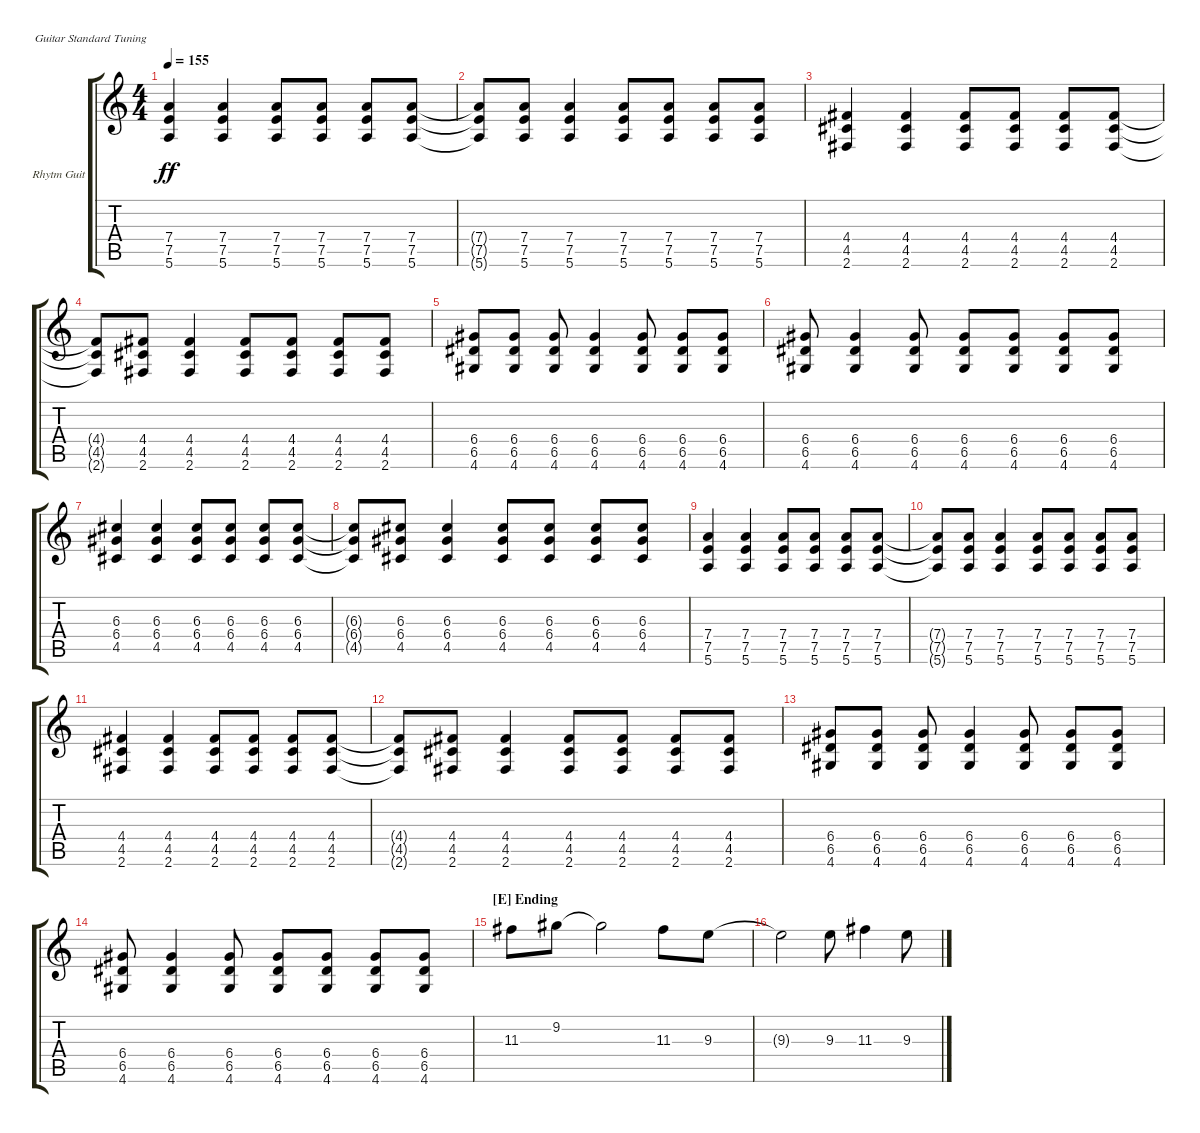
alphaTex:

\defaultSystemsLayout 4
\bracketExtendMode groupsimilarinstruments
\firstSystemTrackNameOrientation horizontal
\otherSystemsTrackNameOrientation horizontal
\track ("Rhytm Guitar Left (Overdrive)" "Rhytm Guit") {instrument distortionguitar}
\staff {score tabs}
\tuning (E4 B3 G3 D3 A2 E2)
\ts (4 4)
\tempo 155
\clef g2
\ks c
(5.6 7.5 7.4).4{dy ff} (7.4 7.5 5.6).4 (5.6 7.5 7.4).8 (5.6 7.5 7.4).8 (5.6 7.5 7.4).8 (5.6 7.5 7.4).8 |
(7.4{t} 7.5{t} 5.6{t}).8 (5.6 7.5 7.4).8 (5.6 7.5 7.4).4 (5.6 7.5 7.4).8 (5.6 7.5 7.4).8 (5.6 7.5 7.4).8 (5.6 7.5 7.4).8 |
(2.6 4.5 4.4).4 (4.4 4.5 2.6).4 (2.6 4.5 4.4).8 (2.6 4.5 4.4).8 (2.6 4.5 4.4).8 (2.6 4.5 4.4).8 |
(4.4{t} 4.5{t} 2.6{t}).8 (2.6 4.5 4.4).8 (2.6 4.5 4.4).4 (2.6 4.5 4.4).8 (2.6 4.5 4.4).8 (2.6 4.5 4.4).8 (2.6 4.5 4.4).8 |
(4.6 6.5 6.4).8 (4.6 6.5 6.4).8 (4.6 6.4 6.5).8 (4.6 6.5 6.4).4 (4.6 6.4 6.5).8 (4.6 6.5 6.4).8 (4.6 6.4 6.5).8 |
(4.6 6.5 6.4).8 (4.6 6.4 6.5).4 (4.6 6.5 6.4).8 (4.6 6.4 6.5).8 (4.6 6.5 6.4).8 (4.6 6.4 6.5).8 (4.6 6.5 6.4).8 |
(4.5 6.4 6.3).4 (6.3 6.4 4.5).4 (4.5 6.4 6.3).8 (4.5 6.4 6.3).8 (4.5 6.4 6.3).8 (4.5 6.4 6.3).8 |
(6.3{t} 6.4{t} 4.5{t}).8 (4.5 6.4 6.3).8 (6.3 6.4 4.5).4 (4.5 6.4 6.3).8 (4.5 6.4 6.3).8 (4.5 6.4 6.3).8 (4.5 6.4 6.3).8 |
(5.6 7.5 7.4).4 (7.4 7.5 5.6).4 (5.6 7.5 7.4).8 (5.6 7.5 7.4).8 (5.6 7.5 7.4).8 (5.6 7.5 7.4).8 |
(7.4{t} 7.5{t} 5.6{t}).8 (5.6 7.5 7.4).8 (5.6 7.5 7.4).4 (5.6 7.5 7.4).8 (5.6 7.5 7.4).8 (5.6 7.5 7.4).8 (5.6 7.5 7.4).8 |
(2.6 4.5 4.4).4 (4.4 4.5 2.6).4 (2.6 4.5 4.4).8 (2.6 4.5 4.4).8 (2.6 4.5 4.4).8 (2.6 4.5 4.4).8 |
(4.4{t} 4.5{t} 2.6{t}).8 (2.6 4.5 4.4).8 (2.6 4.5 4.4).4 (2.6 4.5 4.4).8 (2.6 4.5 4.4).8 (2.6 4.5 4.4).8 (2.6 4.5 4.4).8 |
(4.6 6.5 6.4).8 (4.6 6.5 6.4).8 (4.6 6.4 6.5).8 (4.6 6.5 6.4).4 (4.6 6.4 6.5).8 (4.6 6.5 6.4).8 (4.6 6.4 6.5).8 |
(4.6 6.5 6.4).8 (4.6 6.4 6.5).4 (4.6 6.5 6.4).8 (4.6 6.4 6.5).8 (4.6 6.5 6.4).8 (4.6 6.4 6.5).8 (4.6 6.5 6.4).8 |
\section ("E" "Ending")
11.3.8 9.2.8 9.2{t}.2 11.3.8 9.3.8 |
9.3{t}.2 9.3.8 11.3.4 9.3.8
